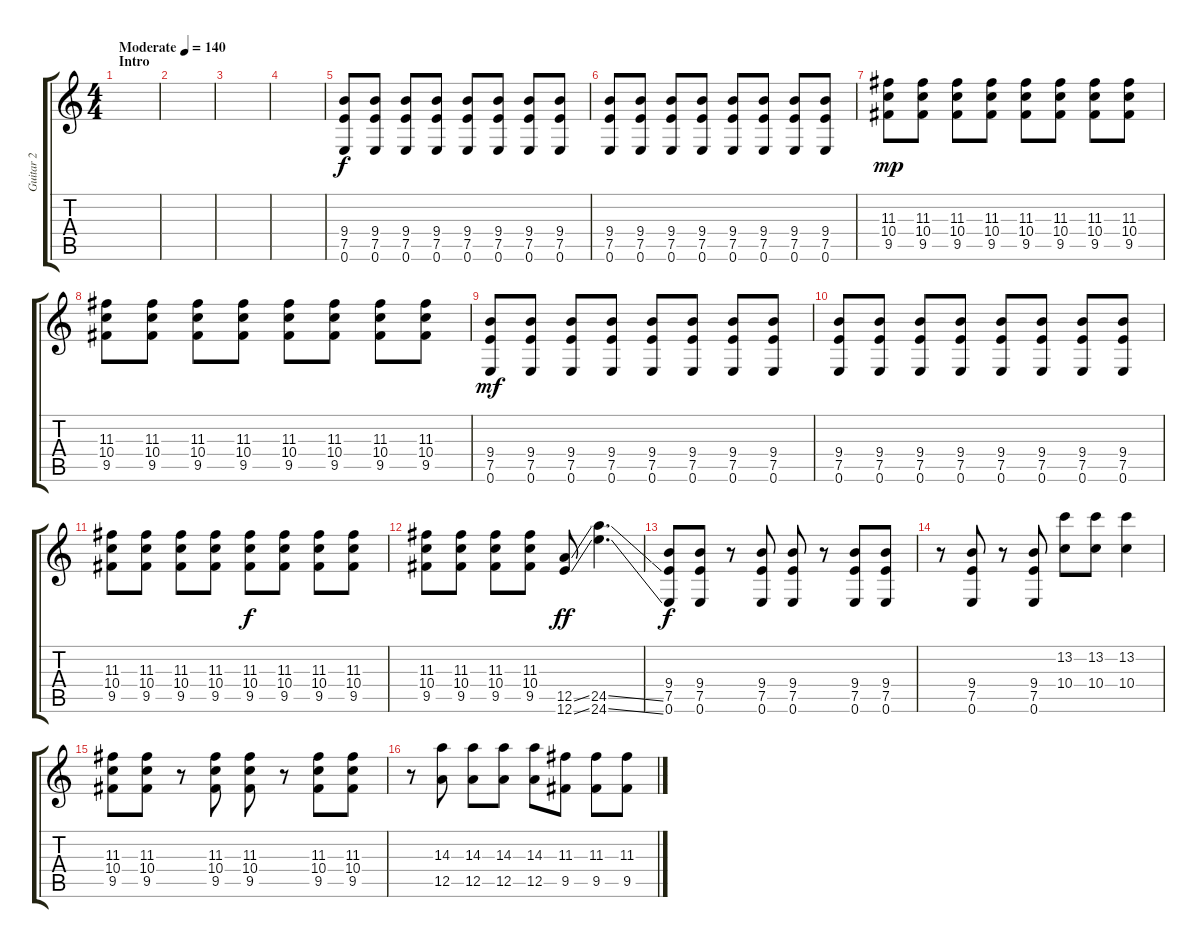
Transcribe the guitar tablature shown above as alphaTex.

\track ("Guitar 2" "Guitar 2") {instrument acousticguitarsteel}
\staff {score tabs}
\tuning (E4 B3 G3 D3 A2 E2) {hide}
\ts (4 4)
\section ("" "Intro")
\tempo (140 "Moderate")
\clef g2
\ks c
|
|
|
|
(9.4 7.5 0.6).8 (9.4 7.5 0.6).8 (9.4 7.5 0.6).8 (9.4 7.5 0.6).8 (9.4 7.5 0.6).8 (9.4 7.5 0.6).8 (9.4 7.5 0.6).8 (9.4 7.5 0.6).8 |
(9.4 7.5 0.6).8 (9.4 7.5 0.6).8 (9.4 7.5 0.6).8 (9.4 7.5 0.6).8 (9.4 7.5 0.6).8 (9.4 7.5 0.6).8 (9.4 7.5 0.6).8 (9.4 7.5 0.6).8 |
(11.3 10.4 9.5).8{dy mp} (11.3 10.4 9.5).8 (11.3 10.4 9.5).8 (11.3 10.4 9.5).8 (11.3 10.4 9.5).8 (11.3 10.4 9.5).8 (11.3 10.4 9.5).8 (11.3 10.4 9.5).8 |
(11.3 10.4 9.5).8 (11.3 10.4 9.5).8 (11.3 10.4 9.5).8 (11.3 10.4 9.5).8 (11.3 10.4 9.5).8 (11.3 10.4 9.5).8 (11.3 10.4 9.5).8 (11.3 10.4 9.5).8 |
(9.4 7.5 0.6).8{dy mf} (9.4 7.5 0.6).8 (9.4 7.5 0.6).8 (9.4 7.5 0.6).8 (9.4 7.5 0.6).8 (9.4 7.5 0.6).8 (9.4 7.5 0.6).8 (9.4 7.5 0.6).8 |
(9.4 7.5 0.6).8 (9.4 7.5 0.6).8 (9.4 7.5 0.6).8 (9.4 7.5 0.6).8 (9.4 7.5 0.6).8 (9.4 7.5 0.6).8 (9.4 7.5 0.6).8 (9.4 7.5 0.6).8 |
(11.3 10.4 9.5).8 (11.3 10.4 9.5).8 (11.3 10.4 9.5).8 (11.3 10.4 9.5).8 (11.3 10.4 9.5).8{dy f} (11.3 10.4 9.5).8 (11.3 10.4 9.5).8 (11.3 10.4 9.5).8 |
(11.3 10.4 9.5).8 (11.3 10.4 9.5).8 (11.3 10.4 9.5).8 (11.3 10.4 9.5).8 (12.5{ss} 12.6{ss}).8{dy ff} (24.5{ss} 24.6{ss}).4{d} |
(9.4 7.5 0.6).8{dy f} (9.4 7.5 0.6).8 r.8 (9.4 7.5 0.6).8 (9.4 7.5 0.6).8 r.8 (9.4 7.5 0.6).8 (9.4 7.5 0.6).8 |
r.8 (9.4 7.5 0.6).8 r.8 (9.4 7.5 0.6).8 (13.2 10.4).8 (13.2 10.4).8 (13.2 10.4).4 |
(11.3 10.4 9.5).8 (11.3 10.4 9.5).8 r.8 (11.3 10.4 9.5).8 (11.3 10.4 9.5).8 r.8 (11.3 10.4 9.5).8 (11.3 10.4 9.5).8 |
r.8 (14.3 12.5).8 (14.3 12.5).8 (14.3 12.5).8 (14.3 12.5).8 (11.3 9.5).8 (11.3 9.5).8 (11.3 9.5).8
